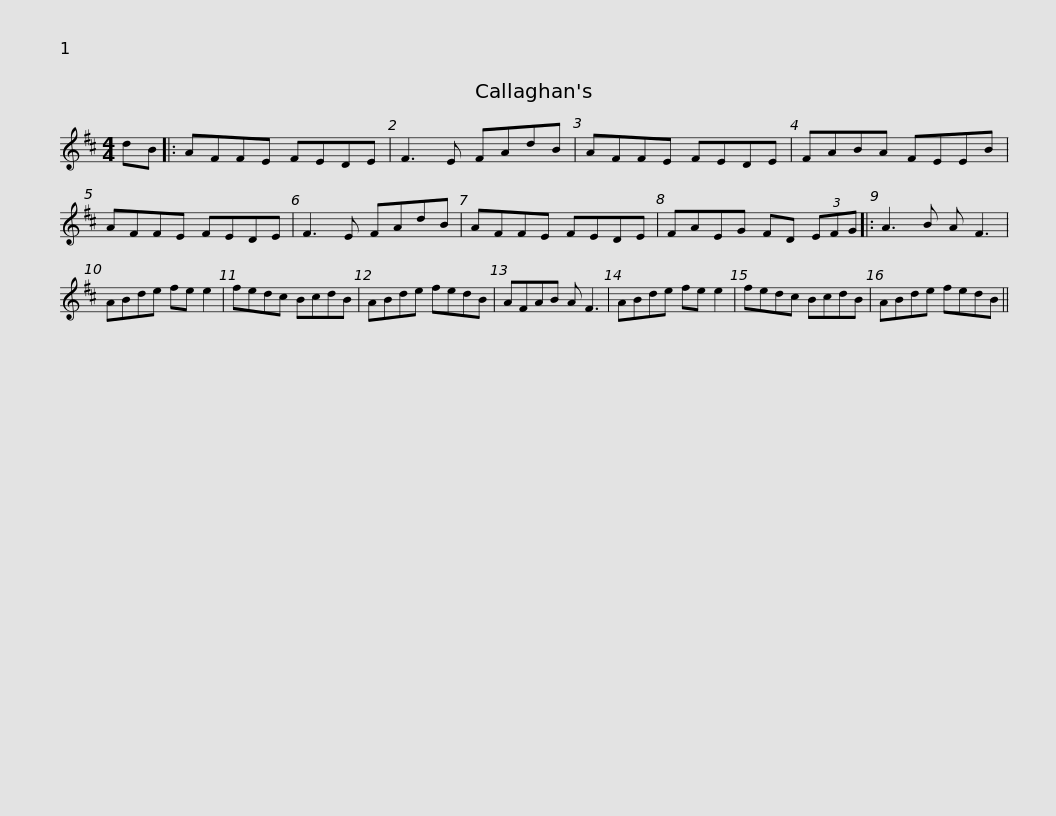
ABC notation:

X:1
L:1/8
M:4/4
I:linebreak $
K:D
V:1 treble
V:1
 dB |: AFFE FEDE | F3 E FAdB | AFFE FEDE | FABA FEEB | %5
 AFFE FEDE |$ F3 E FAdB | AFFE FEDE | FAEG FD (3EFG |: A3 B A F3 | %10
 ABde fe e2 | fedc BcdB |$ ABde fedB | AFAB A F3 | ABde fe e2 | %15
 fedc BcdB | ABde fedB || %17
